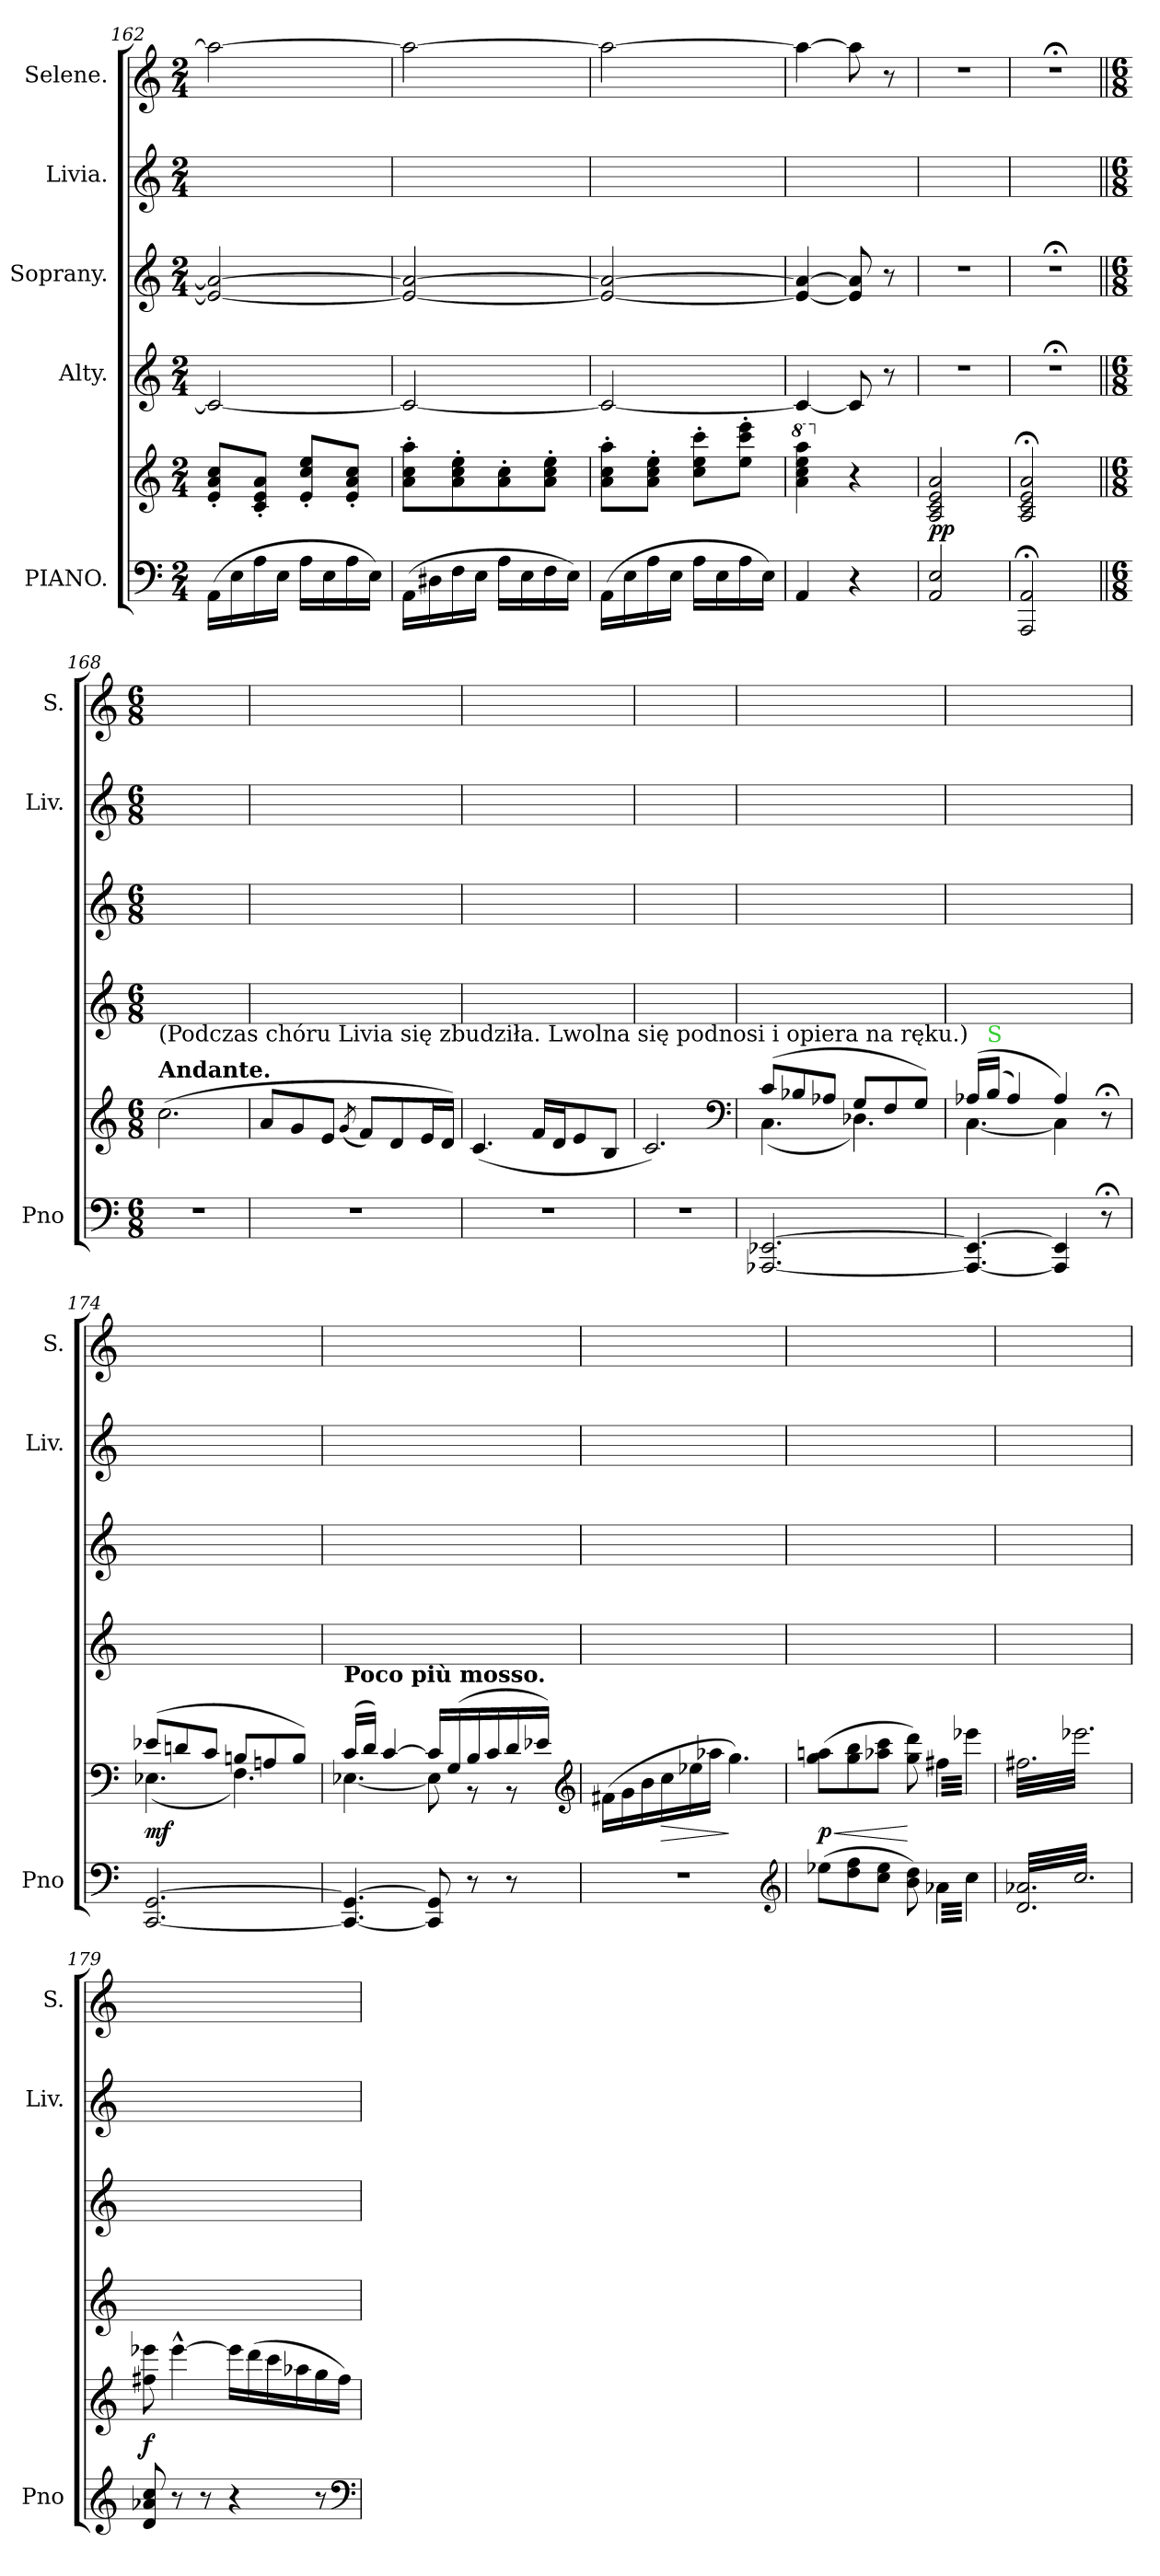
**kern	**kern	**dynam	**kern	**kern	**kern	**kern
*part5	*part5	*part5	*part4	*part3	*part2	*part1
*staff6	*staff5	*staff5/6	*staff4	*staff3	*staff2	*staff1
*I"PIANO.	*	*	*I"Alty.	*I"Soprany.	*I"Livia.	*I"Selene.
*I'Pno	*	*	*	*	*I'Liv.	*I'S.
*clefF4	*clefG2	*	*clefG2	*clefG2	*clefG2	*clefG2
*k[]	*k[]	*	*k[]	*k[]	*k[]	*k[]
*M2/4	*M2/4	*	*M2/4	*M2/4	*M2/4	*M2/4
=162	=162	=162	=162	=162	=162	=162
(16AA\LL	8e'/ 8a'/ 8cc'/L	.	2c/_	2e_/ 2a_/	2ryy	2aa\_
16E\	.	.	.	.	.	.
16A\	8c'/ 8e'/ 8a'/J	.	.	.	.	.
16E\JJ	.	.	.	.	.	.
16A\LL	8e'/ 8cc'/ 8ee'/L	.	.	.	.	.
16E\	.	.	.	.	.	.
16A\	8e'/ 8a'/ 8cc'/J	.	.	.	.	.
16E\JJ)	.	.	.	.	.	.
=163	=163	=163	=163	=163	=163	=163
(16AA\LL	8a'\ 8cc'\ 8aa'\L	.	2c/_	2e_/ 2a_/	2ryy	2aa\_
16D#X\	.	.	.	.	.	.
16F\	8a'\ 8cc'\ 8ee'\	.	.	.	.	.
16E\JJ	.	.	.	.	.	.
16A\LL	8a'\ 8cc'\	.	.	.	.	.
16E\	.	.	.	.	.	.
16F\	8a'\ 8cc'\ 8ee'\J	.	.	.	.	.
16E\JJ)	.	.	.	.	.	.
=164	=164	=164	=164	=164	=164	=164
(16AA\LL	8a'\ 8cc'\ 8aa'\L	.	2c/_	2e_/ 2a_/	2ryy	2aa\_
16E\	.	.	.	.	.	.
16A\	8a'\ 8cc'\ 8ee'\J	.	.	.	.	.
16E\JJ	.	.	.	.	.	.
16A\LL	8cc'\ 8ee'\ 8ccc'\L	.	.	.	.	.
16E\	.	.	.	.	.	.
16A\	8ee'\ 8ccc'\ 8eee'\J	.	.	.	.	.
16E\JJ)	.	.	.	.	.	.
=165	=165	=165	=165	=165	=165	=165
*	*8va	*	*	*	*	*
4AA/	4aa\ 4ccc\ 4eee\ 4aaa\	.	4c/_	4e_/ 4a_/	2ryy	4aa\_
*	*X8va	*	*	*	*	*
4r	4r	.	8c/]	8e]/ 8a]/	.	8aa\]
.	.	.	8r	8r	.	8r
=166	=166	=166	=166	=166	=166	=166
2AA/ 2E/	2A/ 2c/ 2e/ 2a/	pp	2r	2r	2ryy	2r
=167	=167	=167	=167	=167	=167	=167
2AAA;</ 2AA;</	2A;</ 2c;</ 2e;</ 2a;</	.	2r;<	2r;<	2ryy	2r;<
=168||	=168||	=168||	=168||	=168||	=168||	=168||
*M6/8	*M6/8	*	*M6/8	*M6/8	*M6/8	*M6/8
!	!LO:TX:a:B:t=Andante.	!	!	!	!	!
!	!LO:TX:a:t=(Podczas chóru Livia się zbudziła. Lwolna się podnosi i opiera na ręku.)	!	!	!	!	!
2.r	(<2.cc\	.	2.ryy	2.ryy	2.ryy	2.ryy
=169	=169	=169	=169	=169	=169	=169
2.r	8a/L	.	2.ryy	2.ryy	2.ryy	2.ryy
.	8g/	.	.	.	.	.
.	8e/J	.	.	.	.	.
.	(8qg/	.	.	.	.	.
.	8f/L)	.	.	.	.	.
.	8d/	.	.	.	.	.
.	16e/L	.	.	.	.	.
.	16d/JJ)	.	.	.	.	.
=170	=170	=170	=170	=170	=170	=170
2.r	(4.c/	.	2.ryy	2.ryy	2.ryy	2.ryy
.	16f/LL	.	.	.	.	.
.	16d/J	.	.	.	.	.
.	8e/	.	.	.	.	.
.	8B/J	.	.	.	.	.
=171	=171	=171	=171	=171	=171	=171
2.r	2.c/)	.	2.ryy	2.ryy	2.ryy	2.ryy
*	*clefF4	*	*	*	*	*
=172	=172	=172	=172	=172	=172	=172
*	*^	*	*	*	*	*
[2.AAA-X/ [2.EE-X/	(8c/L	(4.C\	.	2.ryy	2.ryy	2.ryy	2.ryy
.	8B-X/	.	.	.	.	.	.
.	8A-X/J	.	.	.	.	.	.
.	8G/L	4.D-X\)	.	.	.	.	.
.	8F/	.	.	.	.	.	.
.	8G/J)	.	.	.	.	.	.
=173	=173	=173	=173	=173	=173	=173	=173
4.AAA-_/ 4.EE-_/	(16A-X/LL	[4.C\	.	2.ryy	2.ryy	2.ryy	2.ryy
!	!LO:TX:a:color=limegreen:t=S	!	!	!	!	!	!
.	(16B/JJ	.	.	.	.	.	.
.	4A-/)	.	.	.	.	.	.
4AAA-]/ 4EE-]/	4A-/)	4C\]	.	.	.	.	.
8r;<	8r;<	8ryy	.	.	.	.	.
=174	=174	=174	=174	=174	=174	=174	=174
[2.CC/ [2.GG/	(8e-X/L	(4.E-X\	mf	2.ryy	2.ryy	2.ryy	2.ryy
.	8dn/	.	.	.	.	.	.
.	8c/J	.	.	.	.	.	.
.	8Bn/L	4.F\)	.	.	.	.	.
.	8An/	.	.	.	.	.	.
.	8B/J)	.	.	.	.	.	.
=175	=175	=175	=175	=175	=175	=175	=175
!	!LO:TX:a:B:t=Poco più mosso.	!	!	!	!	!	!
4.CC_/ 4.GG_/	(16c/LL	[4.E-X\	.	2.ryy	2.ryy	2.ryy	2.ryy
.	16d/JJ)	.	.	.	.	.	.
.	[4c/	.	.	.	.	.	.
8CC]/ 8GG]/	16c/LL]	8E-\]	.	.	.	.	.
.	(16G/	.	.	.	.	.	.
8r	16B/	8r	.	.	.	.	.
.	16c/	.	.	.	.	.	.
8r	16d/	8r	.	.	.	.	.
.	16e-X/JJ)	.	.	.	.	.	.
*	*v	*v	*	*	*	*	*
*	*clefG2	*	*	*	*	*
=176	=176	=176	=176	=176	=176	=176
2.r	(16f#X\LL	.	2.ryy	2.ryy	2.ryy	2.ryy
.	16g\	.	.	.	.	.
.	16b\	.	.	.	.	.
.	16cc\	>	.	.	.	.
.	16ee-X\	.	.	.	.	.
.	16aa-X\JJ	.	.	.	.	.
.	4.gg\)	]	.	.	.	.
*clefG2	*	*	*	*	*	*
=177	=177	=177	=177	=177	=177	=177
(8ee-X\L	(8gg\ 8aan\L	< p	2.ryy	2.ryy	2.ryy	2.ryy
8dd\ 8ff\	8gg\ 8bb\	.	.	.	.	.
8cc\ 8ee-\J	8aa-X\ 8ccc\J	.	.	.	.	.
8b\ 8dd\)	8gg\ 8ddd\)	[	.	.	.	.
!	!LO:TX:b:t=trem.	!	!	!	!	!
*tremolo	*	*	*	*	*	*
*	*tremolo	*	*	*	*	*
32a-X\LLL	32ff#X\LLL	.	.	.	.	.
32cc\	32eee-X\	.	.	.	.	.
32a-X\	32ff#X\	.	.	.	.	.
32cc\	32eee-X\	.	.	.	.	.
32a-X\	32ff#X\	.	.	.	.	.
32cc\	32eee-X\	.	.	.	.	.
32a-X\	32ff#X\	.	.	.	.	.
32cc\JJJ	32eee-X\JJJ	.	.	.	.	.
=178	=178	=178	=178	=178	=178	=178
32d/ 32a-X/LLL	32ff#X\LLL	.	2.ryy	2.ryy	2.ryy	2.ryy
32cc/	32eee-X\	.	.	.	.	.
32d/ 32a-X/	32ff#X\	.	.	.	.	.
32cc/	32eee-X\	.	.	.	.	.
32d/ 32a-X/	32ff#X\	.	.	.	.	.
32cc/	32eee-X\	.	.	.	.	.
32d/ 32a-X/	32ff#X\	.	.	.	.	.
32cc/	32eee-X\	.	.	.	.	.
32d/ 32a-X/	32ff#X\	.	.	.	.	.
32cc/	32eee-X\	.	.	.	.	.
32d/ 32a-X/	32ff#X\	.	.	.	.	.
32cc/	32eee-X\	.	.	.	.	.
32d/ 32a-X/	32ff#X\	.	.	.	.	.
32cc/	32eee-X\	.	.	.	.	.
32d/ 32a-X/	32ff#X\	.	.	.	.	.
32cc/	32eee-X\	.	.	.	.	.
32d/ 32a-X/	32ff#X\	.	.	.	.	.
32cc/	32eee-X\	.	.	.	.	.
32d/ 32a-X/	32ff#X\	.	.	.	.	.
32cc/	32eee-X\	.	.	.	.	.
32d/ 32a-X/	32ff#X\	.	.	.	.	.
32cc/	32eee-X\	.	.	.	.	.
32d/ 32a-X/	32ff#X\	.	.	.	.	.
32cc/JJJ	32eee-X\JJJ	.	.	.	.	.
*	*Xtremolo	*	*	*	*	*
*Xtremolo	*	*	*	*	*	*
=179	=179	=179	=179	=179	=179	=179
8d/ 8a-X/ 8cc/	8ff#X\ 8eee-X\	f	2.ryy	2.ryy	2.ryy	2.ryy
.	.	.	.	.	.	.
.	.	.	.	.	.	.
.	.	.	.	.	.	.
8r	[4eee-^^\	.	.	.	.	.
.	.	.	.	.	.	.
.	.	.	.	.	.	.
.	.	.	.	.	.	.
8r	.	.	.	.	.	.
.	.	.	.	.	.	.
.	.	.	.	.	.	.
.	.	.	.	.	.	.
4r	16eee-\LL]	.	.	.	.	.
.	(16ddd\	.	.	.	.	.
.	16ccc\	.	.	.	.	.
.	16aa-X\	.	.	.	.	.
8r	16gg\	.	.	.	.	.
.	16ff#\JJ)	.	.	.	.	.
*clefF4	*	*	*	*	*	*
=	=	=	=	=	=	=
*-	*-	*-	*-	*-	*-	*-
